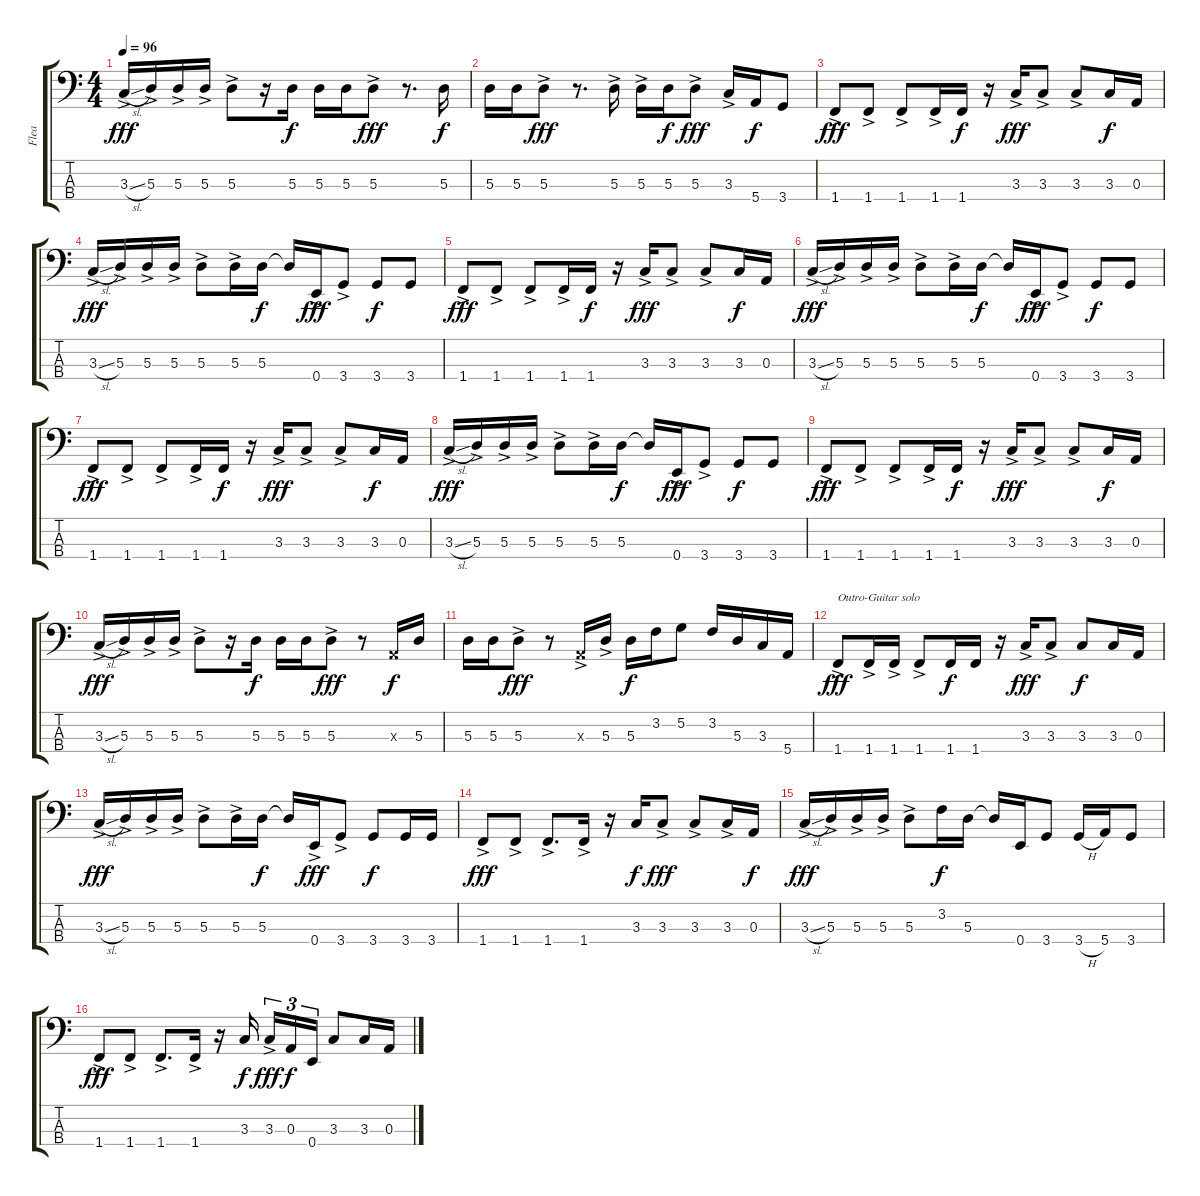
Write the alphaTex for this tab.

\track ("Flea" "Flea") {instrument electricbassfinger}
\staff {score tabs}
\tuning (G2 D2 A1 E1) {hide}
\ts (4 4)
\tempo 96
\clef f4
\ks c
3.3{sl ac}.16{dy fff} 5.3{ac}.16 5.3{ac}.16 5.3{ac}.16 5.3{ac}.8 r.16 5.3.16{dy f} 5.3.16 5.3.16 5.3{ac}.8{dy fff} r.8{d} 5.3.16{dy f} |
5.3.16 5.3.16 5.3{ac}.8{dy fff} r.8{d} 5.3{ac}.16 5.3{ac}.16 5.3.16{dy f} 5.3{ac}.8{dy fff} 3.3{ac}.16 5.4.16{dy f} 3.4.8 |
1.4{ac}.8{dy fff} 1.4{ac}.8 1.4{ac}.8 1.4{ac}.16 1.4.16{dy f} r.16 3.3{ac}.16{dy fff} 3.3{ac}.8 3.3{ac}.8 3.3.16{dy f} 0.3.16 |
3.3{sl ac}.16{dy fff} 5.3{ac}.16 5.3{ac}.16 5.3{ac}.16 5.3{ac}.8 5.3{ac}.16 5.3.16{dy f} 5.3{t}.16 0.4{ac}.16{dy fff} 3.4{ac}.8 3.4.8{dy f} 3.4.8 |
1.4{ac}.8{dy fff} 1.4{ac}.8 1.4{ac}.8 1.4{ac}.16 1.4.16{dy f} r.16 3.3{ac}.16{dy fff} 3.3{ac}.8 3.3{ac}.8 3.3.16{dy f} 0.3.16 |
3.3{sl ac}.16{dy fff} 5.3{ac}.16 5.3{ac}.16 5.3{ac}.16 5.3{ac}.8 5.3{ac}.16 5.3.16{dy f} 5.3{t}.16 0.4{ac}.16{dy fff} 3.4{ac}.8 3.4.8{dy f} 3.4.8 |
1.4{ac}.8{dy fff} 1.4{ac}.8 1.4{ac}.8 1.4{ac}.16 1.4.16{dy f} r.16 3.3{ac}.16{dy fff} 3.3{ac}.8 3.3{ac}.8 3.3.16{dy f} 0.3.16 |
3.3{sl ac}.16{dy fff} 5.3{ac}.16 5.3{ac}.16 5.3{ac}.16 5.3{ac}.8 5.3{ac}.16 5.3.16{dy f} 5.3{t}.16 0.4{ac}.16{dy fff} 3.4{ac}.8 3.4.8{dy f} 3.4.8 |
1.4{ac}.8{dy fff} 1.4{ac}.8 1.4{ac}.8 1.4{ac}.16 1.4.16{dy f} r.16 3.3{ac}.16{dy fff} 3.3{ac}.8 3.3{ac}.8 3.3.16{dy f} 0.3.16 |
3.3{sl ac}.16{dy fff} 5.3{ac}.16 5.3{ac}.16 5.3{ac}.16 5.3{ac}.8 r.16 5.3.16{dy f} 5.3.16 5.3.16 5.3{ac}.8{dy fff} r.8 0.3{x}.16{dy f} 5.3.16 |
5.3.16 5.3.16 5.3{ac}.8{dy fff} r.8 0.3{ac x}.16 5.3{ac}.16 5.3.16{dy f} 3.2.16 5.2.8 3.2.16 5.3.16 3.3.16 5.4.16 |
1.4{ac}.8{txt "Outro-Guitar solo" dy fff} 1.4{ac}.16 1.4{ac}.16 1.4{ac}.8 1.4.16{dy f} 1.4.16 r.16 3.3{ac}.16{dy fff} 3.3{ac}.8 3.3.8{dy f} 3.3.16 0.3.16 |
3.3{sl ac}.16{dy fff} 5.3{ac}.16 5.3{ac}.16 5.3{ac}.16 5.3{ac}.8 5.3{ac}.16 5.3.16{dy f} 5.3{t}.16 0.4{ac}.16{dy fff} 3.4{ac}.8 3.4.8{dy f} 3.4.16 3.4.16 |
1.4{ac}.8{dy fff} 1.4{ac}.8 1.4{ac}.8{d} 1.4{ac}.16 r.16 3.3.16{dy f} 3.3{ac}.8{dy fff} 3.3{ac}.8 3.3{ac}.16 0.3.16{dy f} |
3.3{sl ac}.16{dy fff} 5.3{ac}.16 5.3{ac}.16 5.3{ac}.16 5.3{ac}.8 3.2.16{dy f} 5.3.16 5.3{t}.16 0.4.16 3.4.8 3.4{h}.16 5.4.16 3.4.8 |
1.4{ac}.8{dy fff} 1.4{ac}.8 1.4{ac}.8{d} 1.4{ac}.16 r.16 3.3.16{dy f beam splitsecondary} 3.3{ac}.16{tu (3 2) dy fff} 0.3.16{tu (3 2) dy f} 0.4.16{tu (3 2)} 3.3.8 3.3.16 0.3.16
